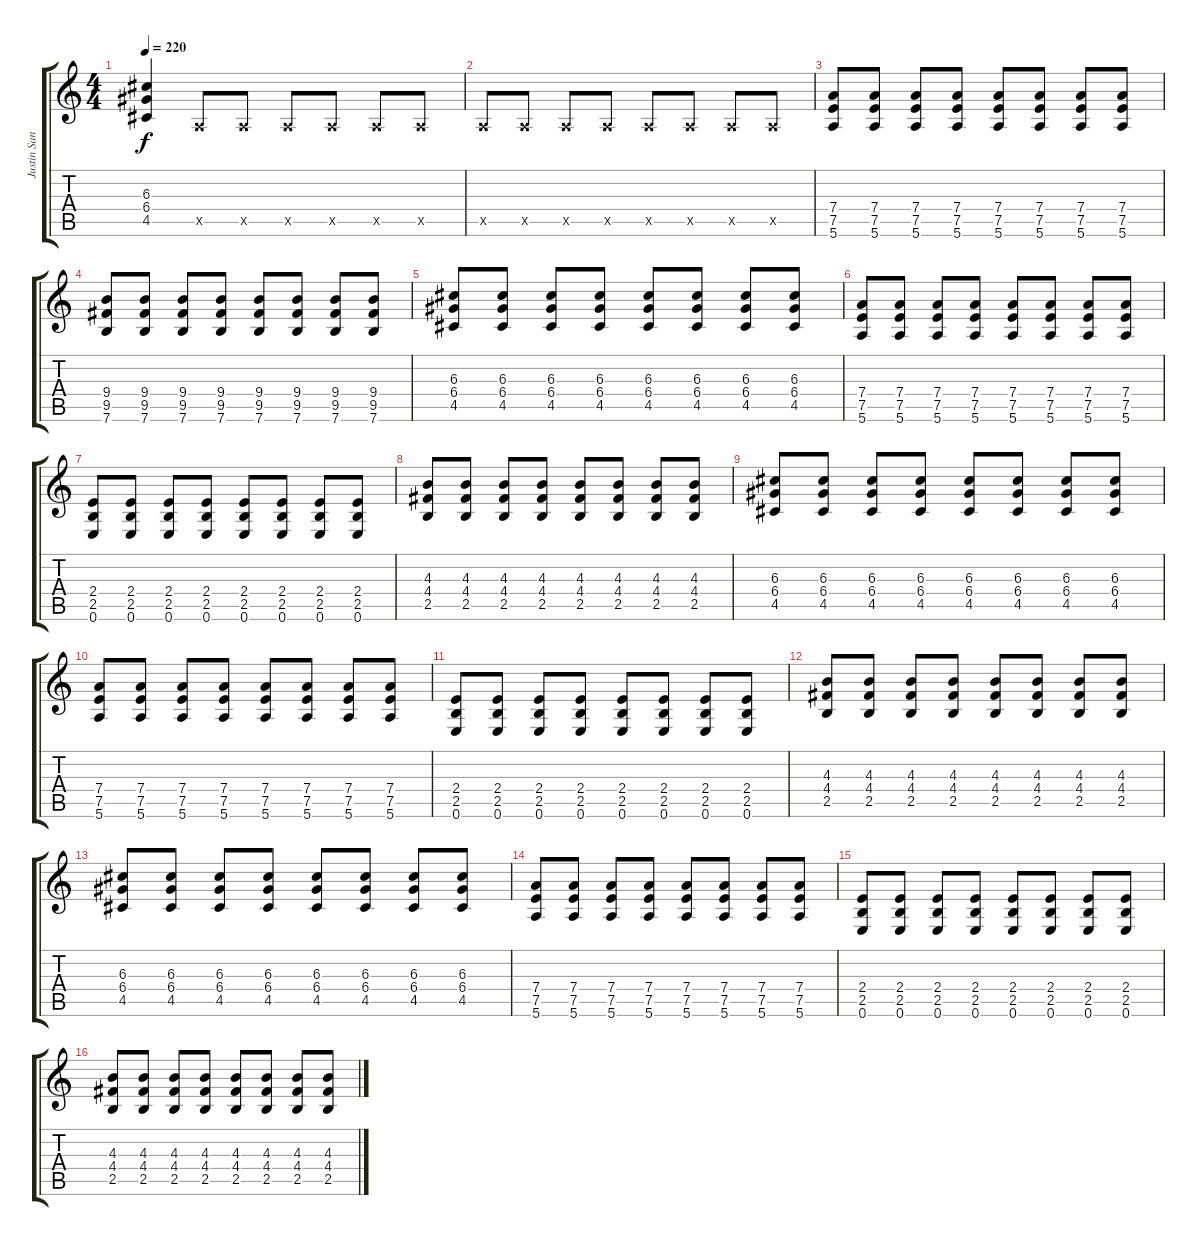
\track ("Justin Sane (Lead Guitarist/Lead Vocals)" "Justin San") {instrument overdrivenguitar}
\staff {score tabs}
\tuning (E4 B3 G3 D3 A2 E2) {hide}
\ts (4 4)
\tempo 220
\clef g2
\ks c
(6.3 6.4 4.5).4{dy f} 0.5{x}.8 0.5{x}.8 0.5{x}.8 0.5{x}.8 0.5{x}.8 0.5{x}.8 |
0.5{x}.8 0.5{x}.8 0.5{x}.8 0.5{x}.8 0.5{x}.8 0.5{x}.8 0.5{x}.8 0.5{x}.8 |
(7.4 7.5 5.6).8 (7.4 7.5 5.6).8 (7.4 7.5 5.6).8 (7.4 7.5 5.6).8 (7.4 7.5 5.6).8 (7.4 7.5 5.6).8 (7.4 7.5 5.6).8 (7.4 7.5 5.6).8 |
(9.4 9.5 7.6).8 (9.4 9.5 7.6).8 (9.4 9.5 7.6).8 (9.4 9.5 7.6).8 (9.4 9.5 7.6).8 (9.4 9.5 7.6).8 (9.4 9.5 7.6).8 (9.4 9.5 7.6).8 |
(6.3 6.4 4.5).8 (6.3 6.4 4.5).8 (6.3 6.4 4.5).8 (6.3 6.4 4.5).8 (6.3 6.4 4.5).8 (6.3 6.4 4.5).8 (6.3 6.4 4.5).8 (6.3 6.4 4.5).8 |
(7.4 7.5 5.6).8 (7.4 7.5 5.6).8 (7.4 7.5 5.6).8 (7.4 7.5 5.6).8 (7.4 7.5 5.6).8 (7.4 7.5 5.6).8 (7.4 7.5 5.6).8 (7.4 7.5 5.6).8 |
(2.4 2.5 0.6).8 (2.4 2.5 0.6).8 (2.4 2.5 0.6).8 (2.4 2.5 0.6).8 (2.4 2.5 0.6).8 (2.4 2.5 0.6).8 (2.4 2.5 0.6).8 (2.4 2.5 0.6).8 |
(4.3 4.4 2.5).8 (4.3 4.4 2.5).8 (4.3 4.4 2.5).8 (4.3 4.4 2.5).8 (4.3 4.4 2.5).8 (4.3 4.4 2.5).8 (4.3 4.4 2.5).8 (4.3 4.4 2.5).8 |
(6.3 6.4 4.5).8 (6.3 6.4 4.5).8 (6.3 6.4 4.5).8 (6.3 6.4 4.5).8 (6.3 6.4 4.5).8 (6.3 6.4 4.5).8 (6.3 6.4 4.5).8 (6.3 6.4 4.5).8 |
(7.4 7.5 5.6).8 (7.4 7.5 5.6).8 (7.4 7.5 5.6).8 (7.4 7.5 5.6).8 (7.4 7.5 5.6).8 (7.4 7.5 5.6).8 (7.4 7.5 5.6).8 (7.4 7.5 5.6).8 |
(2.4 2.5 0.6).8{instrument electricguitarmuted} (2.4 2.5 0.6).8 (2.4 2.5 0.6).8 (2.4 2.5 0.6).8 (2.4 2.5 0.6).8 (2.4 2.5 0.6).8 (2.4 2.5 0.6).8 (2.4 2.5 0.6).8 |
(4.3 4.4 2.5).8 (4.3 4.4 2.5).8 (4.3 4.4 2.5).8 (4.3 4.4 2.5).8 (4.3 4.4 2.5).8 (4.3 4.4 2.5).8 (4.3 4.4 2.5).8 (4.3 4.4 2.5).8 |
(6.3 6.4 4.5).8{instrument overdrivenguitar} (6.3 6.4 4.5).8 (6.3 6.4 4.5).8 (6.3 6.4 4.5).8 (6.3 6.4 4.5).8 (6.3 6.4 4.5).8 (6.3 6.4 4.5).8 (6.3 6.4 4.5).8 |
(7.4 7.5 5.6).8 (7.4 7.5 5.6).8 (7.4 7.5 5.6).8 (7.4 7.5 5.6).8 (7.4 7.5 5.6).8 (7.4 7.5 5.6).8 (7.4 7.5 5.6).8 (7.4 7.5 5.6).8 |
(2.4 2.5 0.6).8 (2.4 2.5 0.6).8 (2.4 2.5 0.6).8 (2.4 2.5 0.6).8 (2.4 2.5 0.6).8 (2.4 2.5 0.6).8 (2.4 2.5 0.6).8 (2.4 2.5 0.6).8 |
(4.3 4.4 2.5).8 (4.3 4.4 2.5).8 (4.3 4.4 2.5).8 (4.3 4.4 2.5).8 (4.3 4.4 2.5).8 (4.3 4.4 2.5).8 (4.3 4.4 2.5).8 (4.3 4.4 2.5).8
